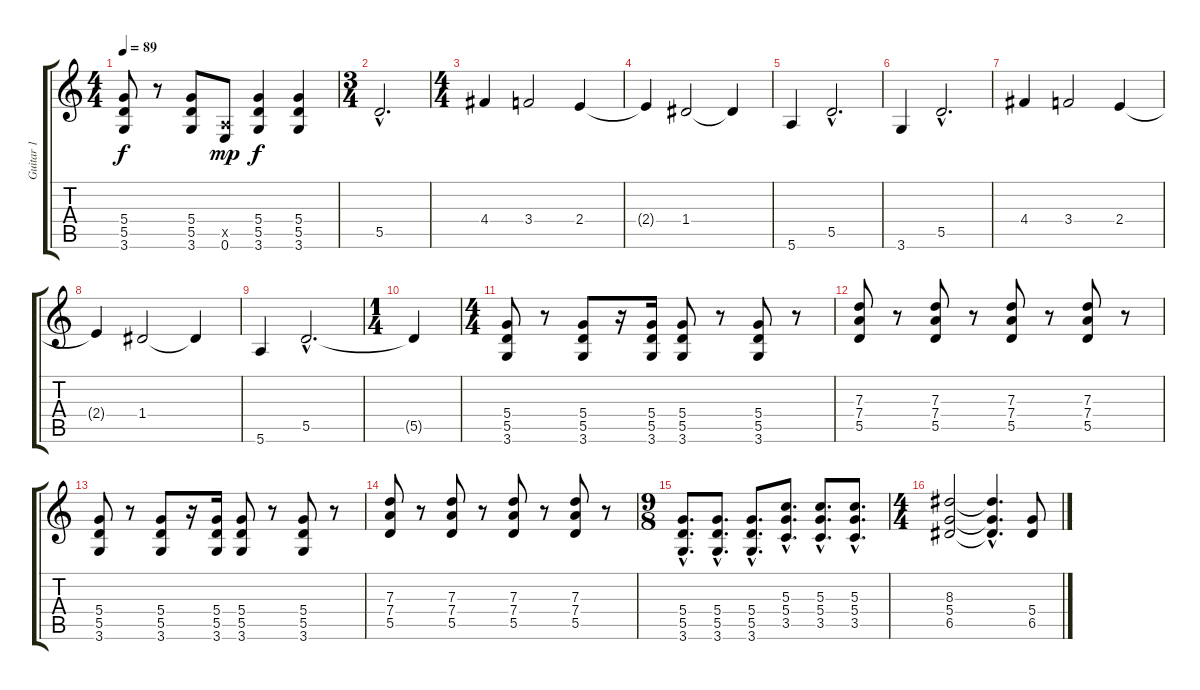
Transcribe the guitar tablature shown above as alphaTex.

\track ("Guitar 1" "Guitar 1") {instrument overdrivenguitar}
\staff {score tabs}
\tuning (E4 B3 G3 D3 A2 E2) {hide}
\ts (4 4)
\tempo 89
\clef g2
\ks c
(5.4 5.5 3.6).8{dy f} r.8 (5.4 5.5 3.6).8 (0.5{x} 0.6).8{dy mp} (5.4 5.5 3.6).4{dy f} (5.4 5.5 3.6).4 |
\ts (3 4)
5.5{hac}.2{d} |
\ts (4 4)
4.4.4 3.4.2 2.4.4 |
2.4{t}.4 1.4.2 1.4{t}.4 |
5.6.4 5.5{hac}.2{d} |
3.6.4 5.5{hac}.2{d} |
4.4.4 3.4.2 2.4.4 |
2.4{t}.4 1.4.2 1.4{t}.4 |
5.6.4 5.5{hac}.2{d} |
\ts (1 4)
5.5{t}.4 |
\ts (4 4)
(5.4 5.5 3.6).8 r.8 (5.4 5.5 3.6).8 r.16 (5.4 5.5 3.6).16 (5.4 5.5 3.6).8 r.8 (5.4 5.5 3.6).8 r.8 |
(7.3 7.4 5.5).8 r.8 (7.3 7.4 5.5).8 r.8 (7.3 7.4 5.5).8 r.8 (7.3 7.4 5.5).8 r.8 |
(5.4 5.5 3.6).8 r.8 (5.4 5.5 3.6).8 r.16 (5.4 5.5 3.6).16 (5.4 5.5 3.6).8 r.8 (5.4 5.5 3.6).8 r.8 |
(7.3 7.4 5.5).8 r.8 (7.3 7.4 5.5).8 r.8 (7.3 7.4 5.5).8 r.8 (7.3 7.4 5.5).8 r.8 |
\ts (9 8)
(5.4{hac} 5.5{hac} 3.6{hac}).8{d} (5.4{hac} 5.5{hac} 3.6{hac}).8{d} (5.4{hac} 5.5{hac} 3.6{hac}).8{d} (5.3{hac} 5.4{hac} 3.5{hac}).8{d} (5.3{hac} 5.4{hac} 3.5{hac}).8{d} (5.3{hac} 5.4{hac} 3.5{hac}).8{d} |
\ts (4 4)
(8.3 5.4 6.5).2 (8.3{hac t} 5.4{hac t} 6.5{hac t}).4{d} (5.4 6.5).8
